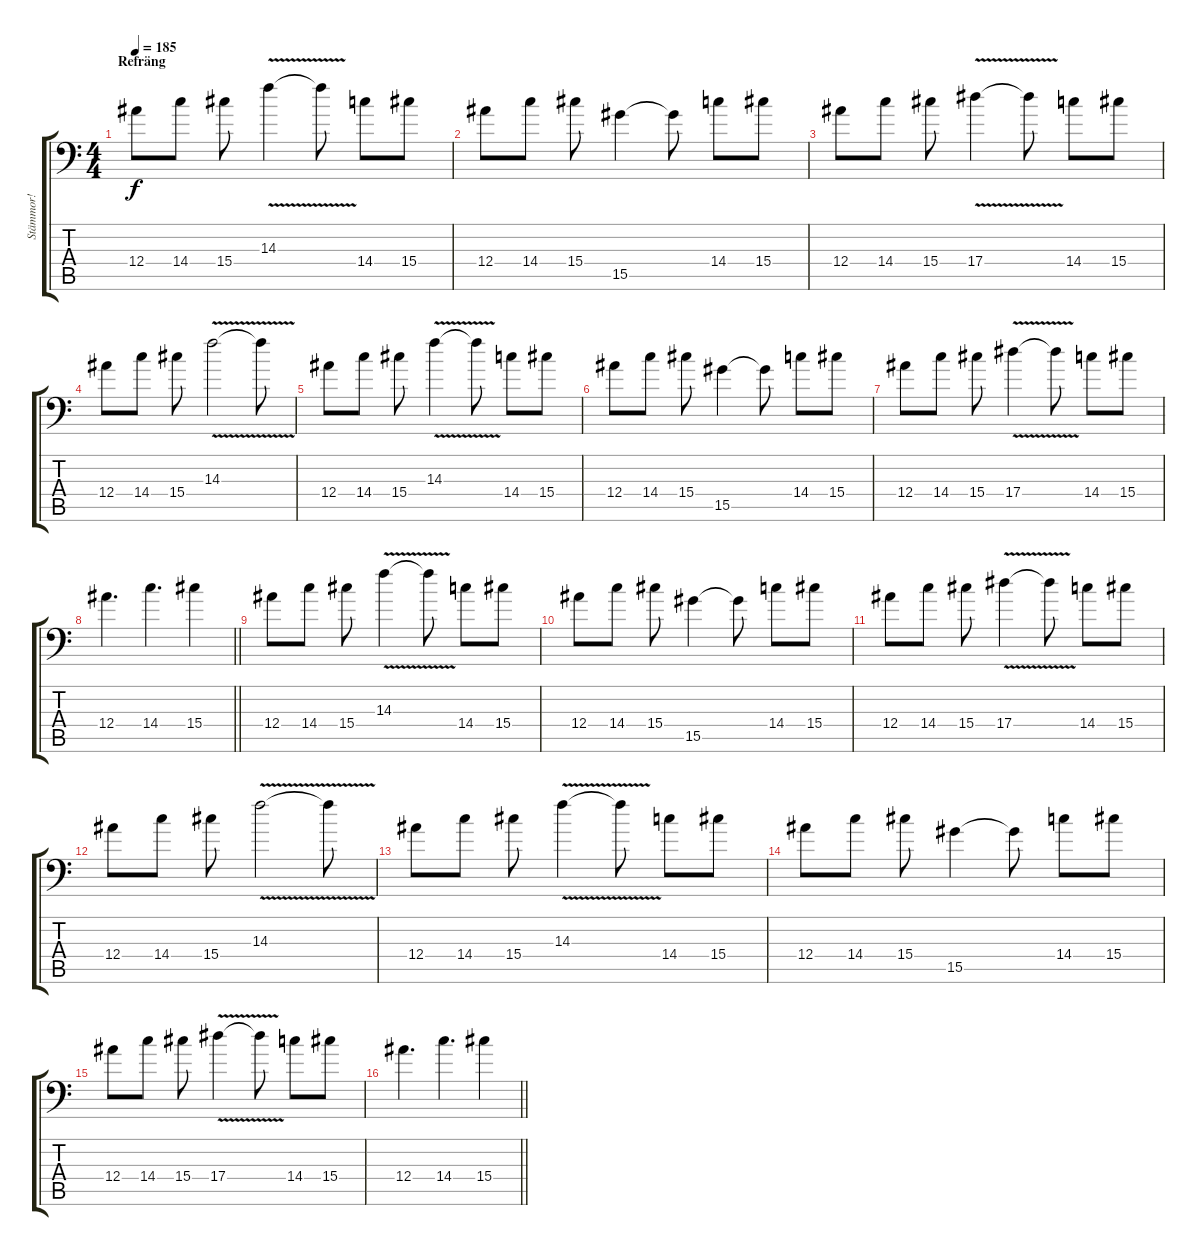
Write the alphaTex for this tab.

\track ("Stämmor!" "Stämmor!") {instrument distortionguitar}
\staff {score tabs}
\tuning (C4 G3 Eb3 Bb2 F2 Bb1) {hide}
\ts (4 4)
\section ("" "Refräng")
\tempo 185
\clef f4
\ks c
12.4.8{dy f} 14.4.8 15.4.8 14.3{v}.4 14.3{t}.8 14.4.8 15.4.8 |
12.4.8 14.4.8 15.4.8 15.5.4 15.5{t}.8 14.4.8 15.4.8 |
12.4.8 14.4.8 15.4.8 17.4{v}.4 17.4{t}.8 14.4.8 15.4.8 |
12.4.8 14.4.8 15.4.8 14.3{v}.2 14.3{t}.8 |
12.4.8 14.4.8 15.4.8 14.3{v}.4 14.3{t}.8 14.4.8 15.4.8 |
12.4.8 14.4.8 15.4.8 15.5.4 15.5{t}.8 14.4.8 15.4.8 |
12.4.8 14.4.8 15.4.8 17.4{v}.4 17.4{t}.8 14.4.8 15.4.8 |
\barLineRight lightlight
12.4.4{d} 14.4.4{d} 15.4.4 |
12.4.8 14.4.8 15.4.8 14.3{v}.4 14.3{t}.8 14.4.8 15.4.8 |
12.4.8 14.4.8 15.4.8 15.5.4 15.5{t}.8 14.4.8 15.4.8 |
12.4.8 14.4.8 15.4.8 17.4{v}.4 17.4{t}.8 14.4.8 15.4.8 |
12.4.8 14.4.8 15.4.8 14.3{v}.2 14.3{t}.8 |
12.4.8 14.4.8 15.4.8 14.3{v}.4 14.3{t}.8 14.4.8 15.4.8 |
12.4.8 14.4.8 15.4.8 15.5.4 15.5{t}.8 14.4.8 15.4.8 |
12.4.8 14.4.8 15.4.8 17.4{v}.4 17.4{t}.8 14.4.8 15.4.8 |
\barLineRight lightlight
12.4.4{d} 14.4.4{d} 15.4.4
